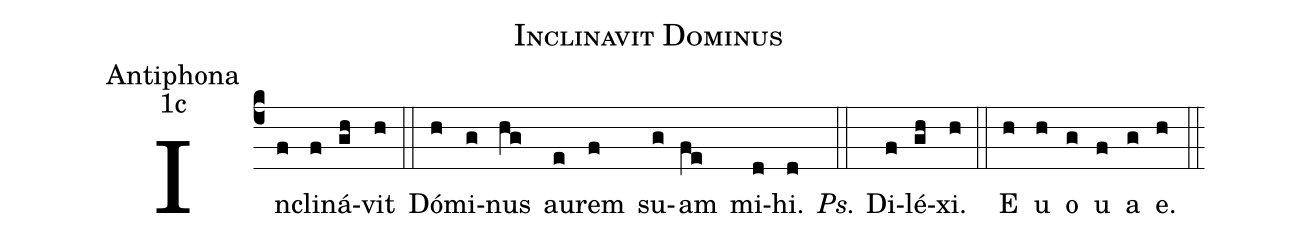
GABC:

name:Inclinavit Dominus;
office-part:Antiphona;
mode:1c;
%%
(c4) In(f)cli(f)ná(gh)vit(h) (::) Dó(h)mi(g)nus(hg) au(e)rem(f) su(g)am(fe) mi(d)hi.(d) (::)
<i>Ps.</i> D{i}(f)lé(gh)xi.(h) (::)
<eu> E(h) u(h) o(g) u(f) a(g) e.(h) </eu>(::)
